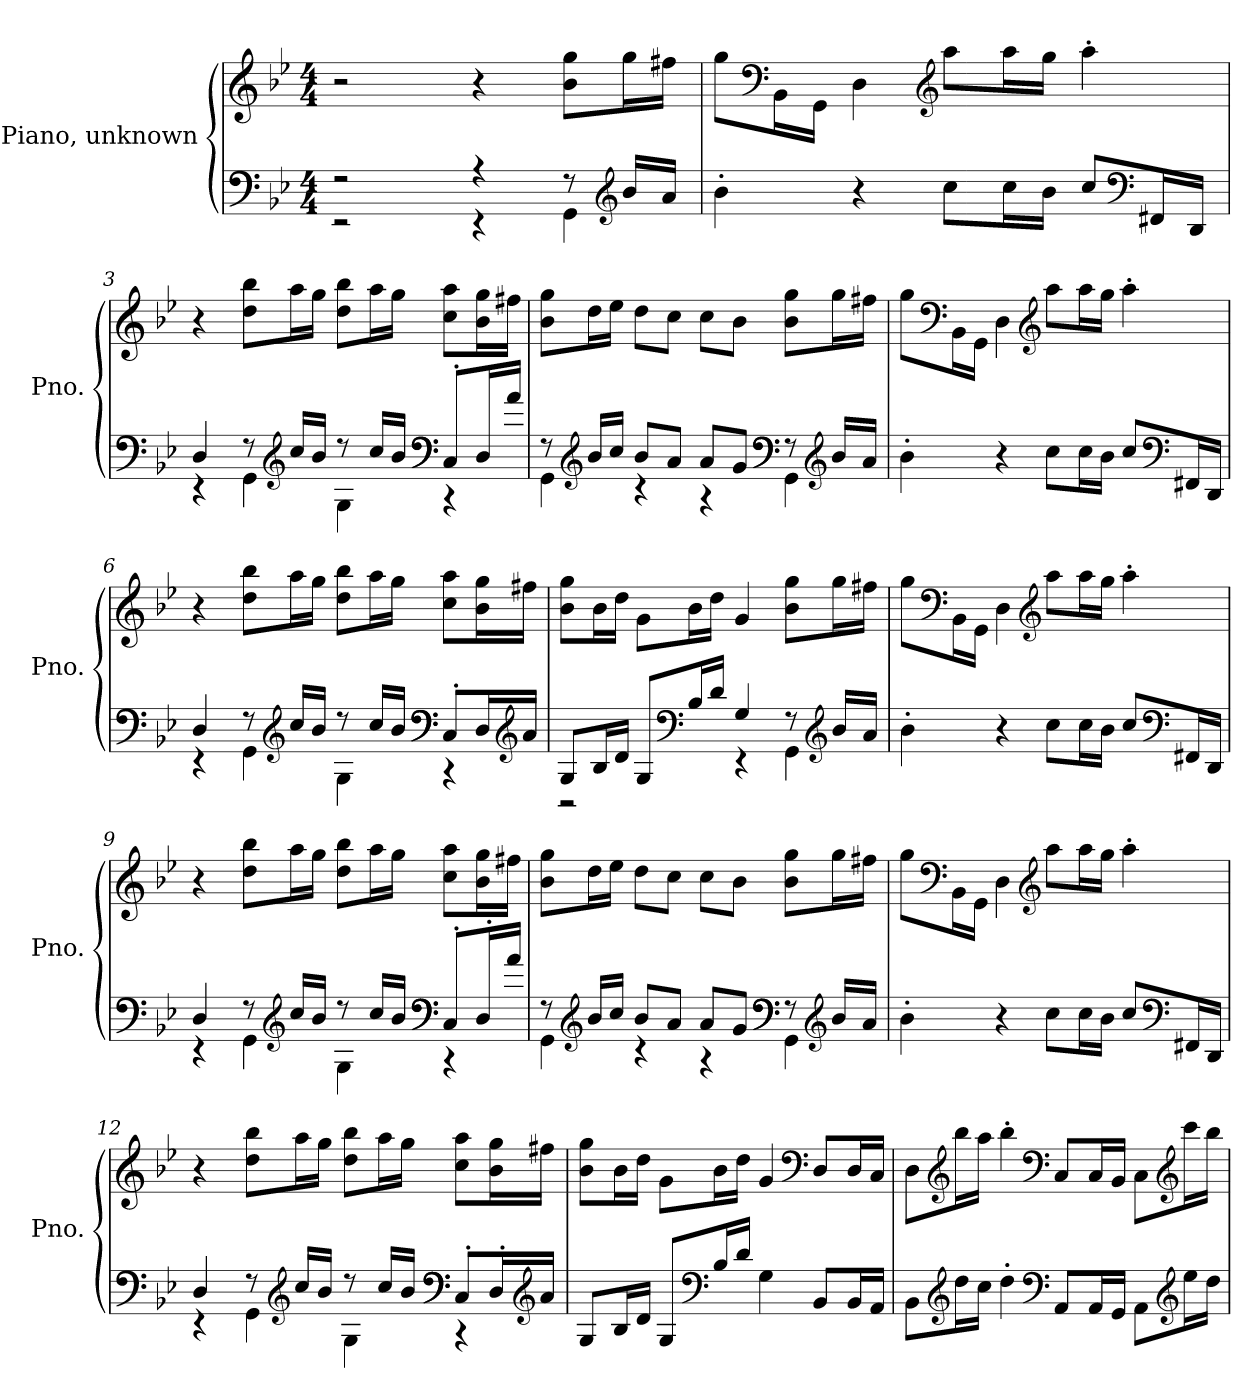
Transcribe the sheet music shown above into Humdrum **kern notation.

**kern	**kern
*part1	*part1
*staff2	*staff1
*I"Piano, unknown	*
*I'Pno.	*
*clefF4	*clefG2
*k[b-e-]	*k[b-e-]
*M4/4	*M4/4
*MM120	*MM120
=1	=1
*^	*
2r	2r	2r
4r	4r	4r
8r	4GG\	8b-\ 8gg\L
*clefG2	*	*
16b-/LL	.	16gg\L
16a/JJ	.	16ff#X\JJ
*v	*v	*
=2	=2
4b-'\	8gg\L
*	*clefF4
.	16BB-\L
.	16GG\JJ
4r	4D\
*	*clefG2
8cc\L	8aa\L
16cc\L	16aa\L
16b-\JJ	16gg\JJ
8cc/L	4aa'\
*clefF4	*
16FF#X/L	.
16DD/JJ	.
=3	=3
*^	*
4D/	4r	4r
8r	4GG\	8dd\ 8bb-\L
*clefG2	*	*
16cc/LL	.	16aa\L
16b-/JJ	.	16gg\JJ
8r	4G\	8dd\ 8bb-\L
16cc/LL	.	16aa\L
16b-/JJ	.	16gg\JJ
*clefF4	*	*
8C'/L	4r	8cc\ 8aa\L
16D/L	.	16b-\ 16gg\L
16a/JJ	.	16ff#X\JJ
!!LO:LB:g=z
=4	=4	=4
8r	4GG\	8b-\ 8gg\L
*clefG2	*	*
16b-/LL	.	16dd\L
16cc/JJ	.	16ee-\JJ
8b-/L	4r	8dd\L
8a/J	.	8cc\J
8a/L	4r	8cc\L
8g/J	.	8b-\J
*clefF4	*	*
8r	4GG\	8b-\ 8gg\L
*clefG2	*	*
16b-/LL	.	16gg\L
16a/JJ	.	16ff#X\JJ
*v	*v	*
=5	=5
4b-'\	8gg\L
*	*clefF4
.	16BB-\L
.	16GG\JJ
4r	4D\
*	*clefG2
8cc\L	8aa\L
16cc\L	16aa\L
16b-\JJ	16gg\JJ
8cc/L	4aa'\
*clefF4	*
16FF#X/L	.
16DD/JJ	.
!!LO:LB:g=z
=6	=6
*^	*
4D/	4r	4r
8r	4GG\	8dd\ 8bb-\L
*clefG2	*	*
16cc/LL	.	16aa\L
16b-/JJ	.	16gg\JJ
8r	4G\	8dd\ 8bb-\L
16cc/LL	.	16aa\L
16b-/JJ	.	16gg\JJ
*clefF4	*	*
8C'/L	4r	8cc\ 8aa\L
16D/L	.	16b-\ 16gg\L
*clefG2	*	*
16a/JJ	.	16ff#X\JJ
=7	=7	=7
8G/L	2r	8b-\ 8gg\L
16B-/L	.	16b-\L
16d/JJ	.	16dd\JJ
8G/L	.	8g\L
*clefF4	*	*
16B-/L	.	16b-\L
16d/JJ	.	16dd\JJ
4G/	4r	4g/
8r	4GG\	8b-\ 8gg\L
*clefG2	*	*
16b-/LL	.	16gg\L
16a/JJ	.	16ff#X\JJ
*v	*v	*
!!LO:LB:g=z
=8	=8
4b-'\	8gg\L
*	*clefF4
.	16BB-\L
.	16GG\JJ
4r	4D\
*	*clefG2
8cc\L	8aa\L
16cc\L	16aa\L
16b-\JJ	16gg\JJ
8cc/L	4aa'\
*clefF4	*
16FF#X/L	.
16DD/JJ	.
=9	=9
*^	*
4D/	4r	4r
8r	4GG\	8dd\ 8bb-\L
*clefG2	*	*
16cc/LL	.	16aa\L
16b-/JJ	.	16gg\JJ
8r	4G\	8dd\ 8bb-\L
16cc/LL	.	16aa\L
16b-/JJ	.	16gg\JJ
*clefF4	*	*
8C'/L	4r	8cc\ 8aa\L
16D'/L	.	16b-\ 16gg\L
16a/JJ	.	16ff#X\JJ
!!LO:LB:g=z
=10	=10	=10
8r	4GG\	8b-\ 8gg\L
*clefG2	*	*
16b-/LL	.	16dd\L
16cc/JJ	.	16ee-\JJ
8b-/L	4r	8dd\L
8a/J	.	8cc\J
8a/L	4r	8cc\L
8g/J	.	8b-\J
*clefF4	*	*
8r	4GG\	8b-\ 8gg\L
*clefG2	*	*
16b-/LL	.	16gg\L
16a/JJ	.	16ff#X\JJ
*v	*v	*
=11	=11
4b-'\	8gg\L
*	*clefF4
.	16BB-\L
.	16GG\JJ
4r	4D\
*	*clefG2
8cc\L	8aa\L
16cc\L	16aa\L
16b-\JJ	16gg\JJ
8cc/L	4aa'\
*clefF4	*
16FF#X/L	.
16DD/JJ	.
!!LO:LB:g=z
=12	=12
*^	*
4D/	4r	4r
8r	4GG\	8dd\ 8bb-\L
*clefG2	*	*
16cc/LL	.	16aa\L
16b-/JJ	.	16gg\JJ
8r	4G\	8dd\ 8bb-\L
16cc/LL	.	16aa\L
16b-/JJ	.	16gg\JJ
*clefF4	*	*
8C'/L	4r	8cc\ 8aa\L
16D'/L	.	16b-\ 16gg\L
*clefG2	*	*
16a/JJ	.	16ff#X\JJ
*v	*v	*
=13	=13
8G/L	8b-\ 8gg\L
16B-/L	16b-\L
16d/JJ	16dd\JJ
8G/L	8g\L
*clefF4	*
16B-/L	16b-\L
16d/JJ	16dd\JJ
4G\	4g/
*	*clefF4
8BB-/L	8D/L
16BB-/L	16D/L
16AA/JJ	16C/JJ
!!LO:PB:g=z
=14	=14
8BB-\L	8D\L
*clefG2	*clefG2
16dd\L	16bb-\L
16cc\JJ	16aa\JJ
4dd'\	4bb-'\
*clefF4	*clefF4
8AA/L	8C/L
16AA/L	16C/L
16GG/JJ	16BB-/JJ
8AA\L	8C\L
*clefG2	*clefG2
16ee-\L	16ccc\L
16dd\JJ	16bb-\JJ
=	=
*-	*-
